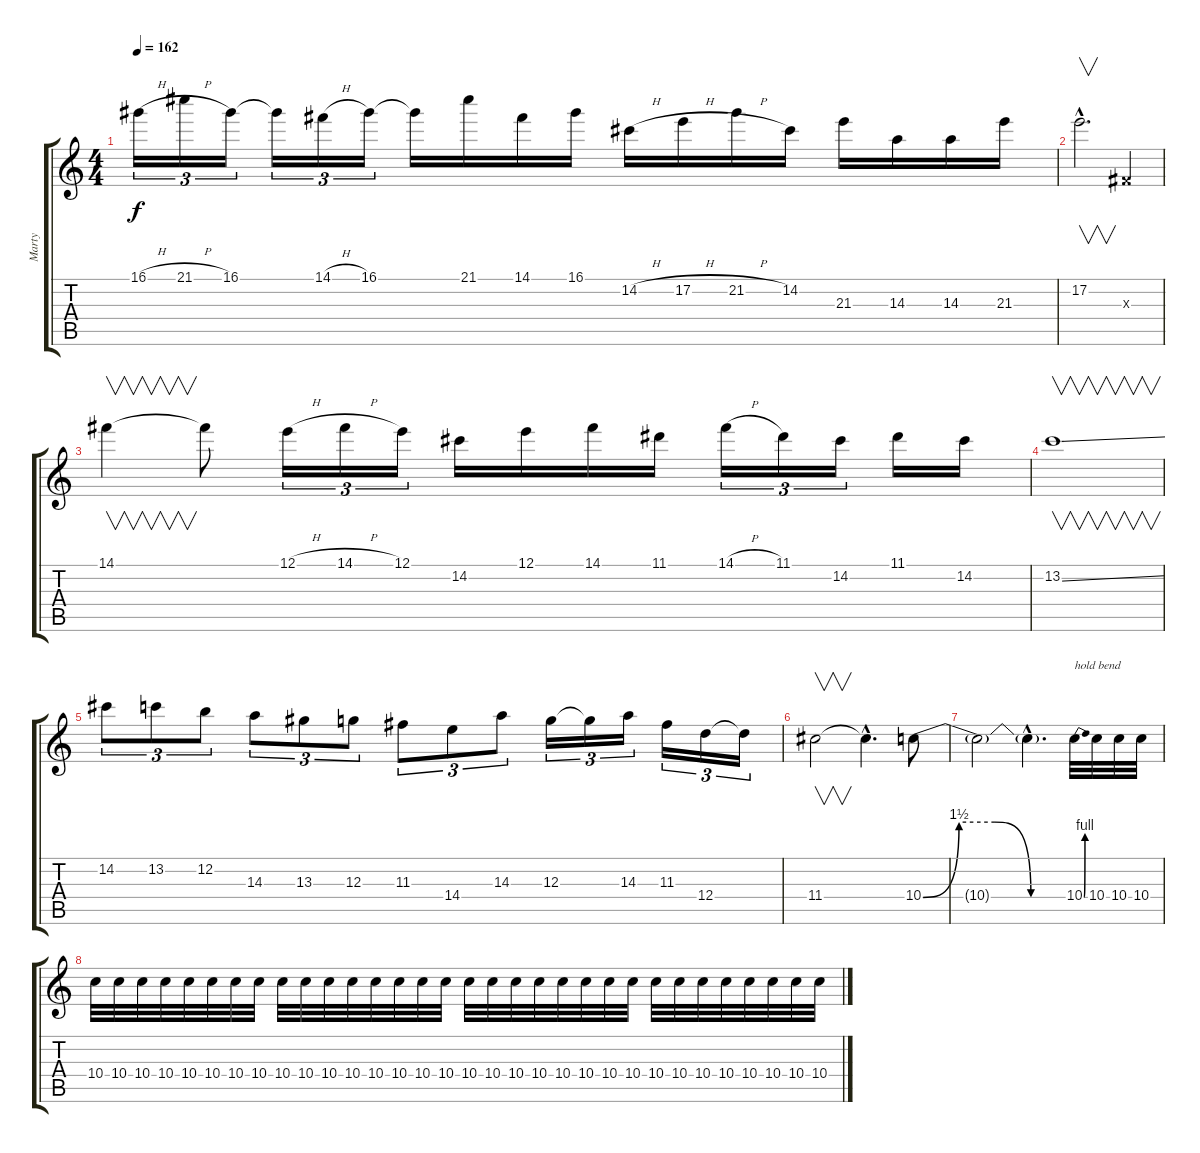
\track ("Marty" "Marty") {instrument distortionguitar}
\staff {score tabs}
\tuning (E4 B3 G3 D3 A2 E2) {hide}
\ts (4 4)
\tempo 162
\clef g2
\ks c
16.1{h}.16{tu (3 2) dy f} 21.1{h}.16{tu (3 2)} 16.1.16{tu (3 2)} 16.1{t}.16{tu (3 2)} 14.1{h}.16{tu (3 2)} 16.1.16{tu (3 2)} 16.1{t}.16 21.1.16 14.1.16 16.1.16 14.2{h}.16 17.2{h}.16 21.2{h}.16 14.2.16 21.3.16 14.3.16 14.3.16 21.3.16 |
17.2{hac}.2{v d} -1.3{x}.4 |
14.1.4{v} 14.1{t}.8 12.1{h}.16{tu (3 2)} 14.1{h}.16{tu (3 2)} 12.1.16{tu (3 2)} 14.2.16 12.1.16 14.1.16 11.1.16 14.1{h}.16{tu (3 2)} 11.1.16{tu (3 2)} 14.2.16{tu (3 2)} 11.1.16 14.2.16 |
13.2{ss}.1{v} |
14.2.8{tu (3 2)} 13.2.8{tu (3 2)} 12.2.8{tu (3 2)} 14.3.8{tu (3 2)} 13.3.8{tu (3 2)} 12.3.8{tu (3 2)} 11.3.8{tu (3 2)} 14.4.8{tu (3 2)} 14.3.8{tu (3 2)} 12.3.16{tu (3 2)} 12.3{t}.16{tu (3 2)} 14.3.16{tu (3 2)} 11.3.16{tu (3 2)} 12.4.16{tu (3 2)} 12.4{t}.16{tu (3 2)} |
11.4.2{v} 11.4{hac t}.4{d} 10.4{be (custom 0 0 15 6 30 6 45 0 60 0)}.8 |
10.4{t}.2 10.4{hac t}.4{d} 10.4{be (bend 0 0 60 4)}.32{txt "hold bend"} 10.4.32 10.4.32 10.4.32 |
10.4.32 10.4.32 10.4.32 10.4.32 10.4.32 10.4.32 10.4.32 10.4.32 10.4.32 10.4.32 10.4.32 10.4.32 10.4.32 10.4.32 10.4.32 10.4.32 10.4.32 10.4.32 10.4.32 10.4.32 10.4.32 10.4.32 10.4.32 10.4.32 10.4.32 10.4.32 10.4.32 10.4.32 10.4.32 10.4.32 10.4.32 10.4.32
